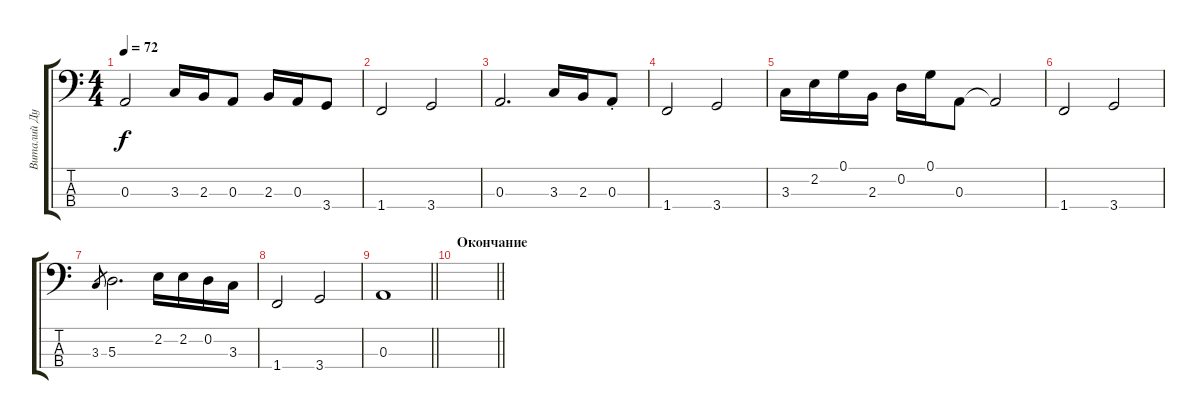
\track ("Виталий Дубинин" "Виталий Ду") {instrument electricbassfinger}
\staff {score tabs}
\tuning (G2 D2 A1 E1) {hide}
\ts (4 4)
\tempo 72
\clef f4
\ks c
0.3.2{dy f} 3.3.16 2.3.16 0.3.8 2.3.16 0.3.16 3.4.8 |
1.4.2 3.4.2 |
0.3.2{d} 3.3.16 2.3.16 0.3{st}.8 |
1.4.2 3.4.2 |
3.3.16 2.2.16 0.1.16 2.3.16 0.2.16 0.1.16 0.3.8 0.3{t}.2 |
1.4.2 3.4.2 |
3.3.8{gr} 5.3.2{d} 2.2.16 2.2.16 0.2.16 3.3.16 |
1.4.2 3.4.2 |
\barLineRight lightlight
0.3.1 |
\section ("" "Окончание")
\barLineRight lightlight
